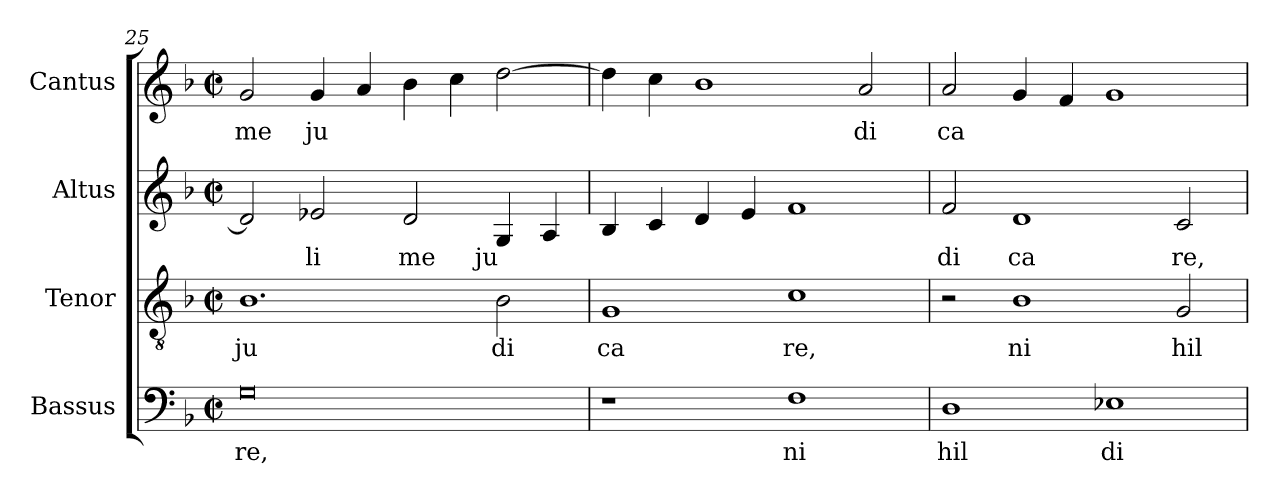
**kern	**text	**kern	**text	**kern	**text	**kern	**text
*part4	*part4	*part3	*part3	*part2	*part2	*part1	*part1
*staff4	*staff4	*staff3	*staff3	*staff2	*staff2	*staff1	*staff1
*I"Bassus	*	*I"Tenor	*	*I"Altus	*	*I"Cantus	*
*clefF4	*	*clefGv2	*	*clefG2	*	*clefG2	*
*k[b-]	*	*k[b-]	*	*k[b-]	*	*k[b-]	*
*F:	*	*F:	*	*F:	*	*F:	*
*M2/2	*	*M2/2	*	*M2/2	*	*M2/2	*
*met(c|)	*	*met(c|)	*	*met(c|)	*	*met(c|)	*
=25	=25	=25	=25	=25	=25	=25	=25
!	!LO:LY:b:cj	!	!LO:LY:b:cj	!	!LO:LY:b:cj	!	!LO:LY:b:cj
0G	re,	1.B-	ju	2d/]	.	2g/	me
!	!	!	!	!	!LO:LY:b:cj	!	!LO:LY:b:cj
.	.	.	.	2e-X/	li	4g/	ju
!	!	!	!	!	!	!	!LO:LY:b:cj
.	.	.	.	.	.	4a/	.
!	!	!	!	!	!LO:LY:b:cj	!	!LO:LY:b:cj
.	.	.	.	2d/	me	4b-\	.
!	!	!	!	!	!	!	!LO:LY:b:cj
.	.	.	.	.	.	4cc\	.
!	!	!	!LO:LY:b:cj	!	!LO:LY:b:cj	!	!LO:LY:b:cj
.	.	2B-\	di	4G/	ju	[>2dd\	.
!	!	!	!	!	!LO:LY:b:cj	!	!
.	.	.	.	4A/	.	.	.
=26	=26	=26	=26	=26	=26	=26	=26
!	!	!	!LO:LY:b:cj	!	!LO:LY:b:cj	!	!LO:LY:b:cj
1r	.	1G	ca	4B-/	.	4dd\]	.
!	!	!	!	!	!LO:LY:b:cj	!	!LO:LY:b:cj
.	.	.	.	4c/	.	4cc\	.
!	!	!	!	!	!LO:LY:b:cj	!	!LO:LY:b:cj
.	.	.	.	4d/	.	1b-	.
!	!	!	!	!	!LO:LY:b:cj	!	!
.	.	.	.	4e/	.	.	.
!	!LO:LY:b:cj	!	!LO:LY:b:cj	!	!LO:LY:b:cj	!	!
1F	ni	1c	re,	1f	.	.	.
!	!	!	!	!	!	!	!LO:LY:b:cj
.	.	.	.	.	.	2a/	di
=27	=27	=27	=27	=27	=27	=27	=27
!	!LO:LY:b:cj	!	!	!	!LO:LY:b:cj	!	!LO:LY:b:cj
1D	hil	2r	.	2f/	di	2a/	ca
!	!	!	!LO:LY:b:cj	!	!LO:LY:b:cj	!	!LO:LY:b:cj
.	.	1B-	ni	1d	ca	4g/	.
!	!	!	!	!	!	!	!LO:LY:b:cj
.	.	.	.	.	.	4f/	.
!	!LO:LY:b:cj	!	!	!	!	!	!LO:LY:b:cj
1E-X	di	.	.	.	.	1g	.
!	!	!	!LO:LY:b:cj	!	!LO:LY:b:cj	!	!
.	.	2G/	hil	2c/	re,	.	.
=	=	=	=	=	=	=	=
*-	*-	*-	*-	*-	*-	*-	*-
